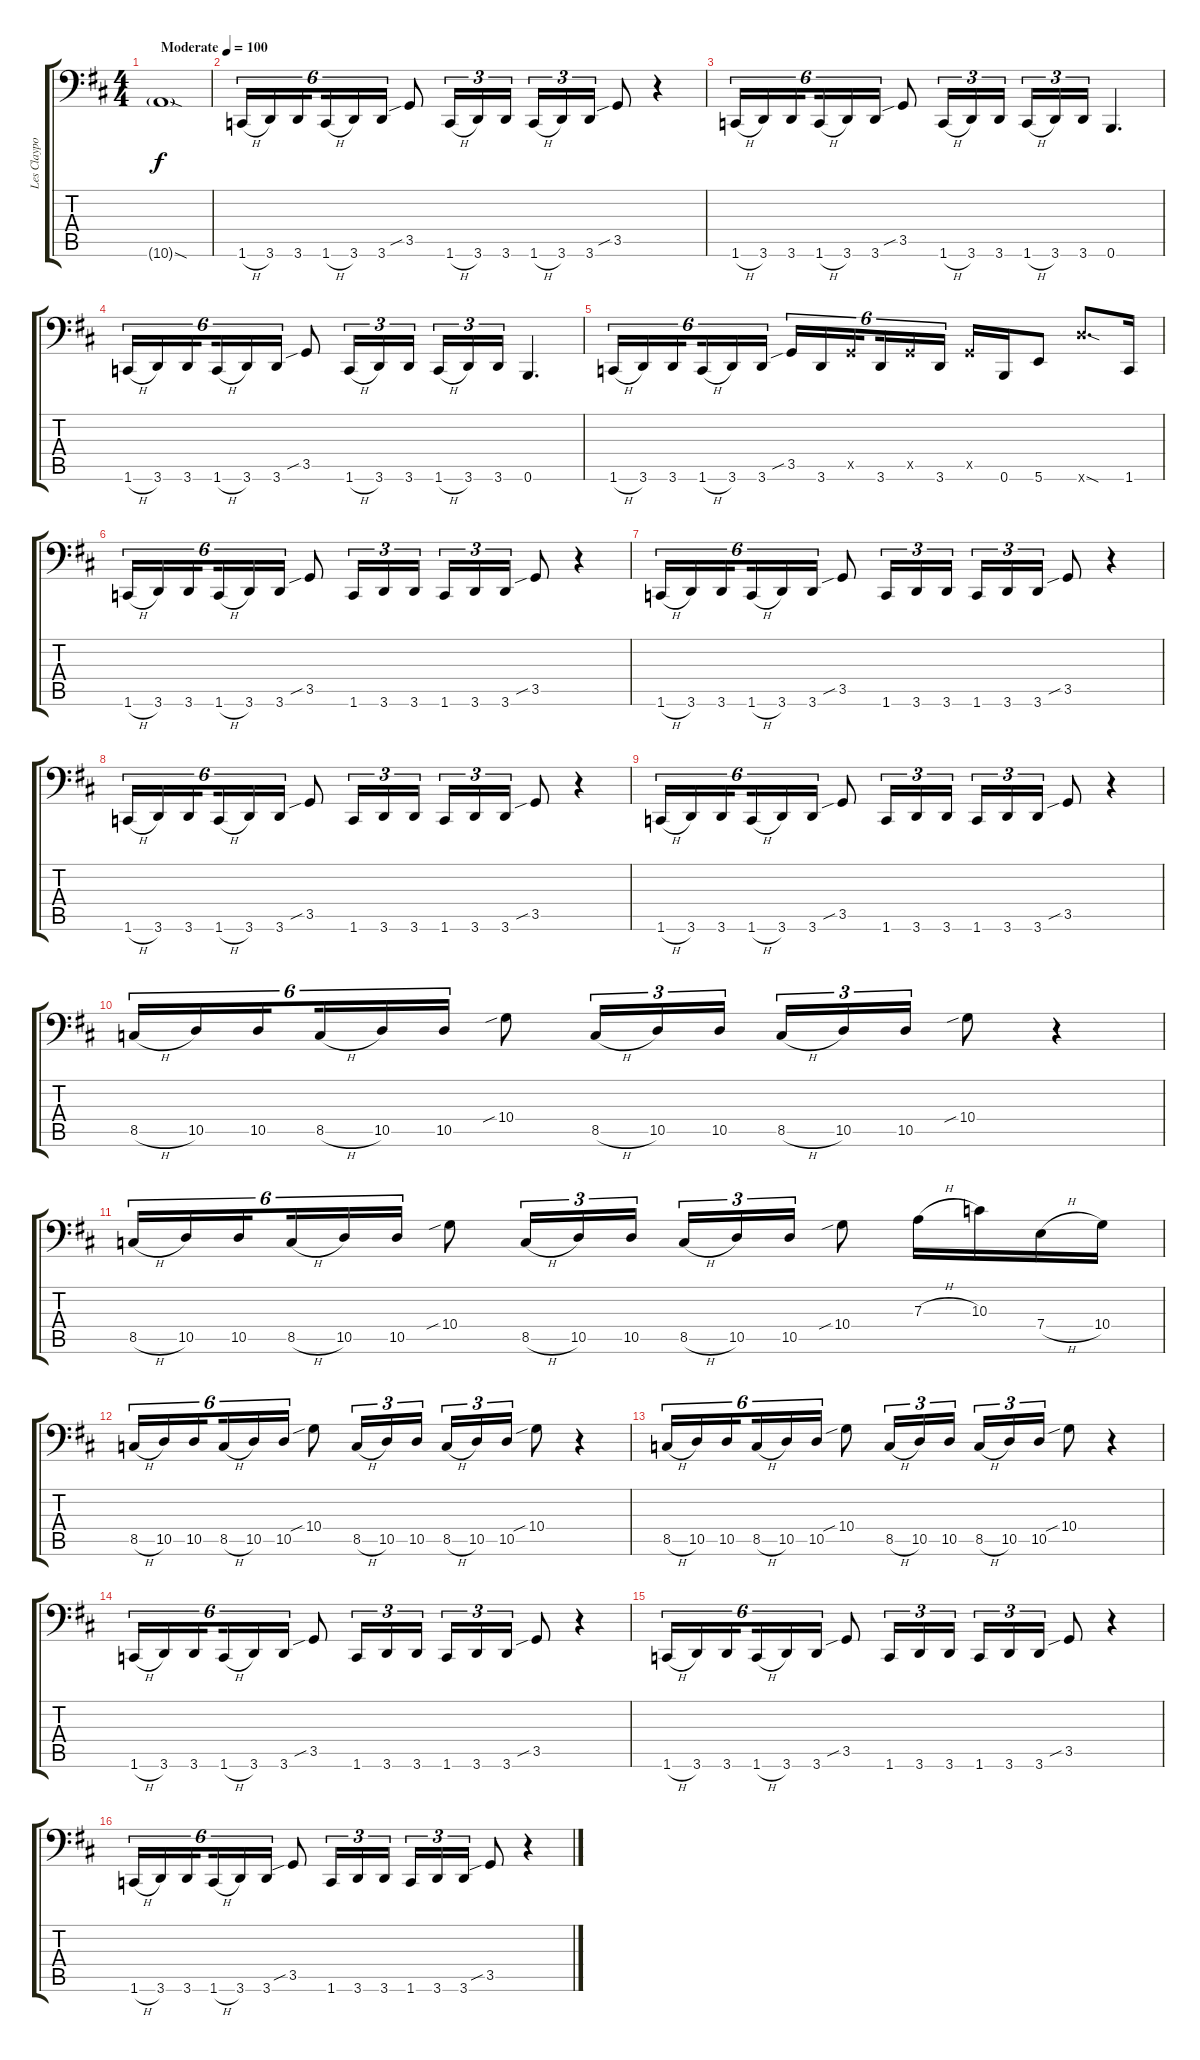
\track ("Les Claypool" "Les Claypo") {instrument electricbassfinger}
\staff {score tabs}
\tuning (C3 G2 D2 A1 E1 B0) {hide}
\ts (4 4)
\tempo (100 "Moderate")
\clef f4
\ks d
10.6{sod g}.1{dy f instrument electricbassfinger} |
1.6{h}.16{tu (6 4)} 3.6.16{tu (6 4)} 3.6.16{tu (6 4) beam splitsecondary} 1.6{h}.16{tu (6 4)} 3.6.16{tu (6 4)} 3.6.16{tu (6 4)} 3.5{sib}.8 1.6{h}.16{tu (3 2)} 3.6.16{tu (3 2)} 3.6.16{tu (3 2)} 1.6{h}.16{tu (3 2)} 3.6.16{tu (3 2)} 3.6.16{tu (3 2)} 3.5{sib}.8 r.4 |
1.6{h}.16{tu (6 4)} 3.6.16{tu (6 4)} 3.6.16{tu (6 4) beam splitsecondary} 1.6{h}.16{tu (6 4)} 3.6.16{tu (6 4)} 3.6.16{tu (6 4)} 3.5{sib}.8 1.6{h}.16{tu (3 2)} 3.6.16{tu (3 2)} 3.6.16{tu (3 2)} 1.6{h}.16{tu (3 2)} 3.6.16{tu (3 2)} 3.6.16{tu (3 2)} 0.6.4{d instrument distortionguitar} |
1.6{h}.16{tu (6 4) instrument electricbassfinger} 3.6.16{tu (6 4)} 3.6.16{tu (6 4) beam splitsecondary} 1.6{h}.16{tu (6 4)} 3.6.16{tu (6 4)} 3.6.16{tu (6 4)} 3.5{sib}.8 1.6{h}.16{tu (3 2)} 3.6.16{tu (3 2)} 3.6.16{tu (3 2)} 1.6{h}.16{tu (3 2)} 3.6.16{tu (3 2)} 3.6.16{tu (3 2)} 0.6.4{d instrument distortionguitar} |
1.6{h}.16{tu (6 4) instrument electricbassfinger} 3.6.16{tu (6 4)} 3.6.16{tu (6 4) beam splitsecondary} 1.6{h}.16{tu (6 4)} 3.6.16{tu (6 4)} 3.6.16{tu (6 4)} 3.5{sib}.16{tu (6 4)} 3.6.16{tu (6 4)} 3.5{x}.16{tu (6 4) beam splitsecondary} 3.6.16{tu (6 4)} 3.5{x}.16{tu (6 4)} 3.6.16{tu (6 4)} 3.5{x}.16 0.6.16 5.6.8 15.6{sod x}.8{d} 1.6.16 |
1.6{h}.16{tu (6 4)} 3.6.16{tu (6 4)} 3.6.16{tu (6 4) beam splitsecondary} 1.6{h}.16{tu (6 4)} 3.6.16{tu (6 4)} 3.6.16{tu (6 4)} 3.5{sib}.8 1.6.16{tu (3 2)} 3.6.16{tu (3 2)} 3.6.16{tu (3 2)} 1.6.16{tu (3 2)} 3.6.16{tu (3 2)} 3.6.16{tu (3 2)} 3.5{sib}.8 r.4 |
1.6{h}.16{tu (6 4)} 3.6.16{tu (6 4)} 3.6.16{tu (6 4) beam splitsecondary} 1.6{h}.16{tu (6 4)} 3.6.16{tu (6 4)} 3.6.16{tu (6 4)} 3.5{sib}.8 1.6.16{tu (3 2)} 3.6.16{tu (3 2)} 3.6.16{tu (3 2)} 1.6.16{tu (3 2)} 3.6.16{tu (3 2)} 3.6.16{tu (3 2)} 3.5{sib}.8 r.4 |
1.6{h}.16{tu (6 4)} 3.6.16{tu (6 4)} 3.6.16{tu (6 4) beam splitsecondary} 1.6{h}.16{tu (6 4)} 3.6.16{tu (6 4)} 3.6.16{tu (6 4)} 3.5{sib}.8 1.6.16{tu (3 2)} 3.6.16{tu (3 2)} 3.6.16{tu (3 2)} 1.6.16{tu (3 2)} 3.6.16{tu (3 2)} 3.6.16{tu (3 2)} 3.5{sib}.8 r.4 |
1.6{h}.16{tu (6 4)} 3.6.16{tu (6 4)} 3.6.16{tu (6 4) beam splitsecondary} 1.6{h}.16{tu (6 4)} 3.6.16{tu (6 4)} 3.6.16{tu (6 4)} 3.5{sib}.8 1.6.16{tu (3 2)} 3.6.16{tu (3 2)} 3.6.16{tu (3 2)} 1.6.16{tu (3 2)} 3.6.16{tu (3 2)} 3.6.16{tu (3 2)} 3.5{sib}.8 r.4 |
8.5{h}.16{tu (6 4)} 10.5.16{tu (6 4)} 10.5.16{tu (6 4) beam splitsecondary} 8.5{h}.16{tu (6 4)} 10.5.16{tu (6 4)} 10.5.16{tu (6 4)} 10.4{sib}.8 8.5{h}.16{tu (3 2)} 10.5.16{tu (3 2)} 10.5.16{tu (3 2)} 8.5{h}.16{tu (3 2)} 10.5.16{tu (3 2)} 10.5.16{tu (3 2)} 10.4{sib}.8 r.4 |
8.5{h}.16{tu (6 4)} 10.5.16{tu (6 4)} 10.5.16{tu (6 4) beam splitsecondary} 8.5{h}.16{tu (6 4)} 10.5.16{tu (6 4)} 10.5.16{tu (6 4)} 10.4{sib}.8 8.5{h}.16{tu (3 2)} 10.5.16{tu (3 2)} 10.5.16{tu (3 2)} 8.5{h}.16{tu (3 2)} 10.5.16{tu (3 2)} 10.5.16{tu (3 2)} 10.4{sib}.8 7.3{h}.16 10.3.16 7.4{h}.16 10.4.16 |
8.5{h}.16{tu (6 4)} 10.5.16{tu (6 4)} 10.5.16{tu (6 4) beam splitsecondary} 8.5{h}.16{tu (6 4)} 10.5.16{tu (6 4)} 10.5.16{tu (6 4)} 10.4{sib}.8 8.5{h}.16{tu (3 2)} 10.5.16{tu (3 2)} 10.5.16{tu (3 2)} 8.5{h}.16{tu (3 2)} 10.5.16{tu (3 2)} 10.5.16{tu (3 2)} 10.4{sib}.8 r.4 |
8.5{h}.16{tu (6 4)} 10.5.16{tu (6 4)} 10.5.16{tu (6 4) beam splitsecondary} 8.5{h}.16{tu (6 4)} 10.5.16{tu (6 4)} 10.5.16{tu (6 4)} 10.4{sib}.8 8.5{h}.16{tu (3 2)} 10.5.16{tu (3 2)} 10.5.16{tu (3 2)} 8.5{h}.16{tu (3 2)} 10.5.16{tu (3 2)} 10.5.16{tu (3 2)} 10.4{sib}.8 r.4 |
1.6{h}.16{tu (6 4)} 3.6.16{tu (6 4)} 3.6.16{tu (6 4) beam splitsecondary} 1.6{h}.16{tu (6 4)} 3.6.16{tu (6 4)} 3.6.16{tu (6 4)} 3.5{sib}.8 1.6.16{tu (3 2)} 3.6.16{tu (3 2)} 3.6.16{tu (3 2)} 1.6.16{tu (3 2)} 3.6.16{tu (3 2)} 3.6.16{tu (3 2)} 3.5{sib}.8 r.4 |
1.6{h}.16{tu (6 4)} 3.6.16{tu (6 4)} 3.6.16{tu (6 4) beam splitsecondary} 1.6{h}.16{tu (6 4)} 3.6.16{tu (6 4)} 3.6.16{tu (6 4)} 3.5{sib}.8 1.6.16{tu (3 2)} 3.6.16{tu (3 2)} 3.6.16{tu (3 2)} 1.6.16{tu (3 2)} 3.6.16{tu (3 2)} 3.6.16{tu (3 2)} 3.5{sib}.8 r.4 |
1.6{h}.16{tu (6 4)} 3.6.16{tu (6 4)} 3.6.16{tu (6 4) beam splitsecondary} 1.6{h}.16{tu (6 4)} 3.6.16{tu (6 4)} 3.6.16{tu (6 4)} 3.5{sib}.8 1.6.16{tu (3 2)} 3.6.16{tu (3 2)} 3.6.16{tu (3 2)} 1.6.16{tu (3 2)} 3.6.16{tu (3 2)} 3.6.16{tu (3 2)} 3.5{sib}.8 r.4
